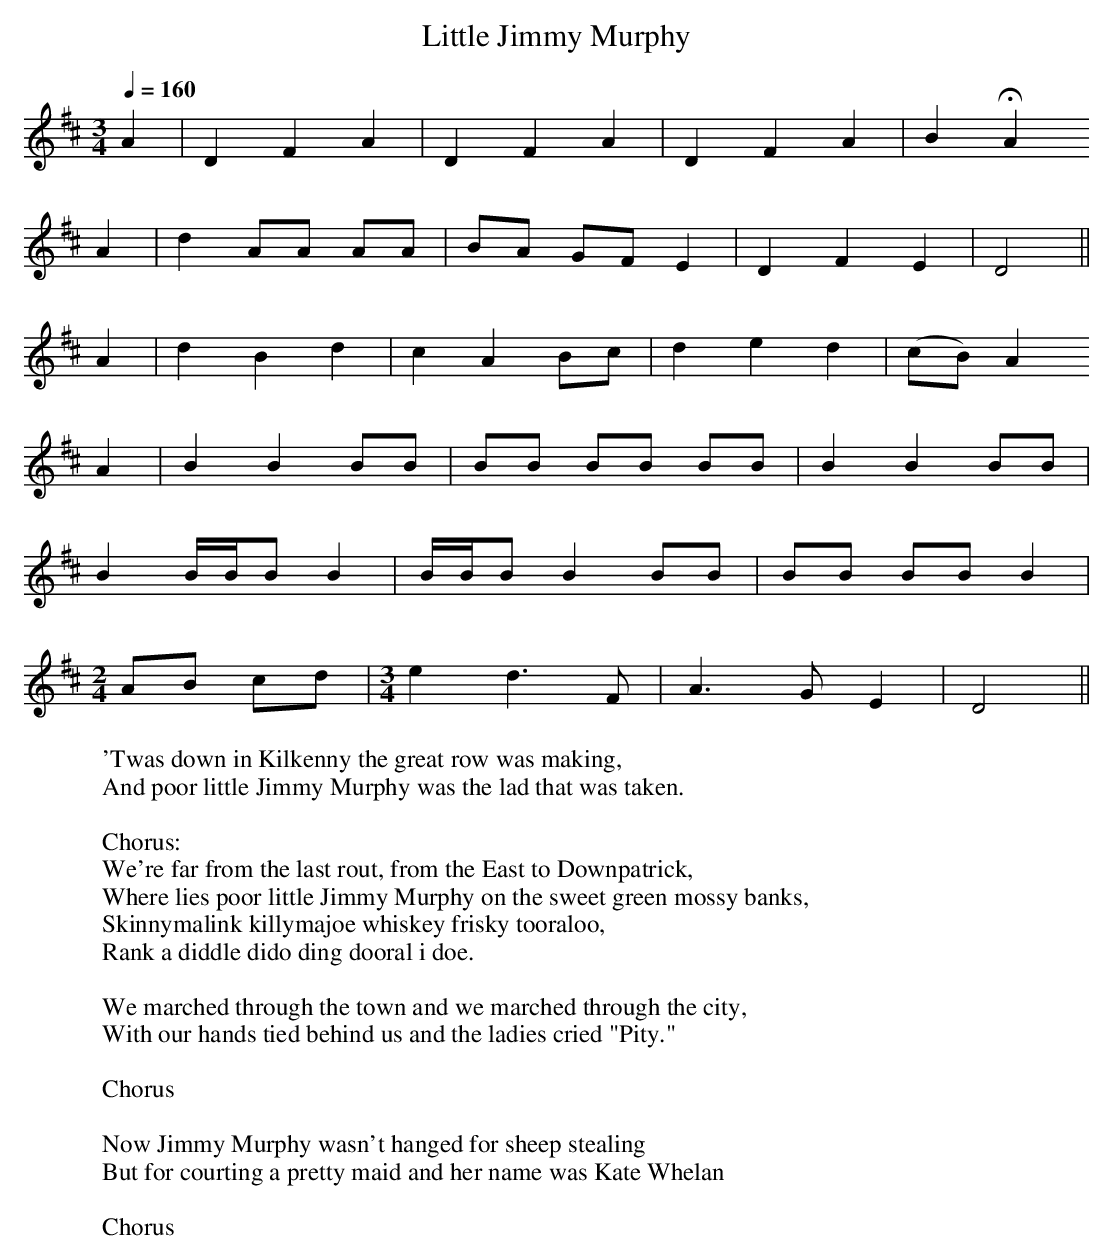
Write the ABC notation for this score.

X:1
T:Little Jimmy Murphy
M:3/4
L:1/8
Q:1/4=160
K:D
A2 | D2 F2 A2 | D2 F2 A2 | D2 F2 A2 | B2 HA2
A2 | d2 AA AA | BA GF E2 | D2 F2 E2 | D4 ||
A2 | d2 B2 d2 | c2 A2 Bc | d2 e2 d2 | (cB) A2
A2 | B2 B2 BB | BB BB BB | B2 B2 BB |
B2 B/B/B B2 | B/B/B B2 BB | BB BB B2 |
[M:2/4] AB cd |[M:3/4] e2 d3 F | A3 G E2 | D4 ||
W:'Twas down in Kilkenny the great row was making,
W:And poor little Jimmy Murphy was the lad that was taken.
W:
W:Chorus:
W:We're far from the last rout, from the East to Downpatrick,
W:Where lies poor little Jimmy Murphy on the sweet green mossy banks,
W:Skinnymalink killymajoe whiskey frisky tooraloo,
W:Rank a diddle dido ding dooral i doe.
W:
W:We marched through the town and we marched through the city,
W:With our hands tied behind us and the ladies cried "Pity."
W:
W:Chorus
W:
W:Now Jimmy Murphy wasn't hanged for sheep stealing
W:But for courting a pretty maid and her name was Kate Whelan
W:
W:Chorus
